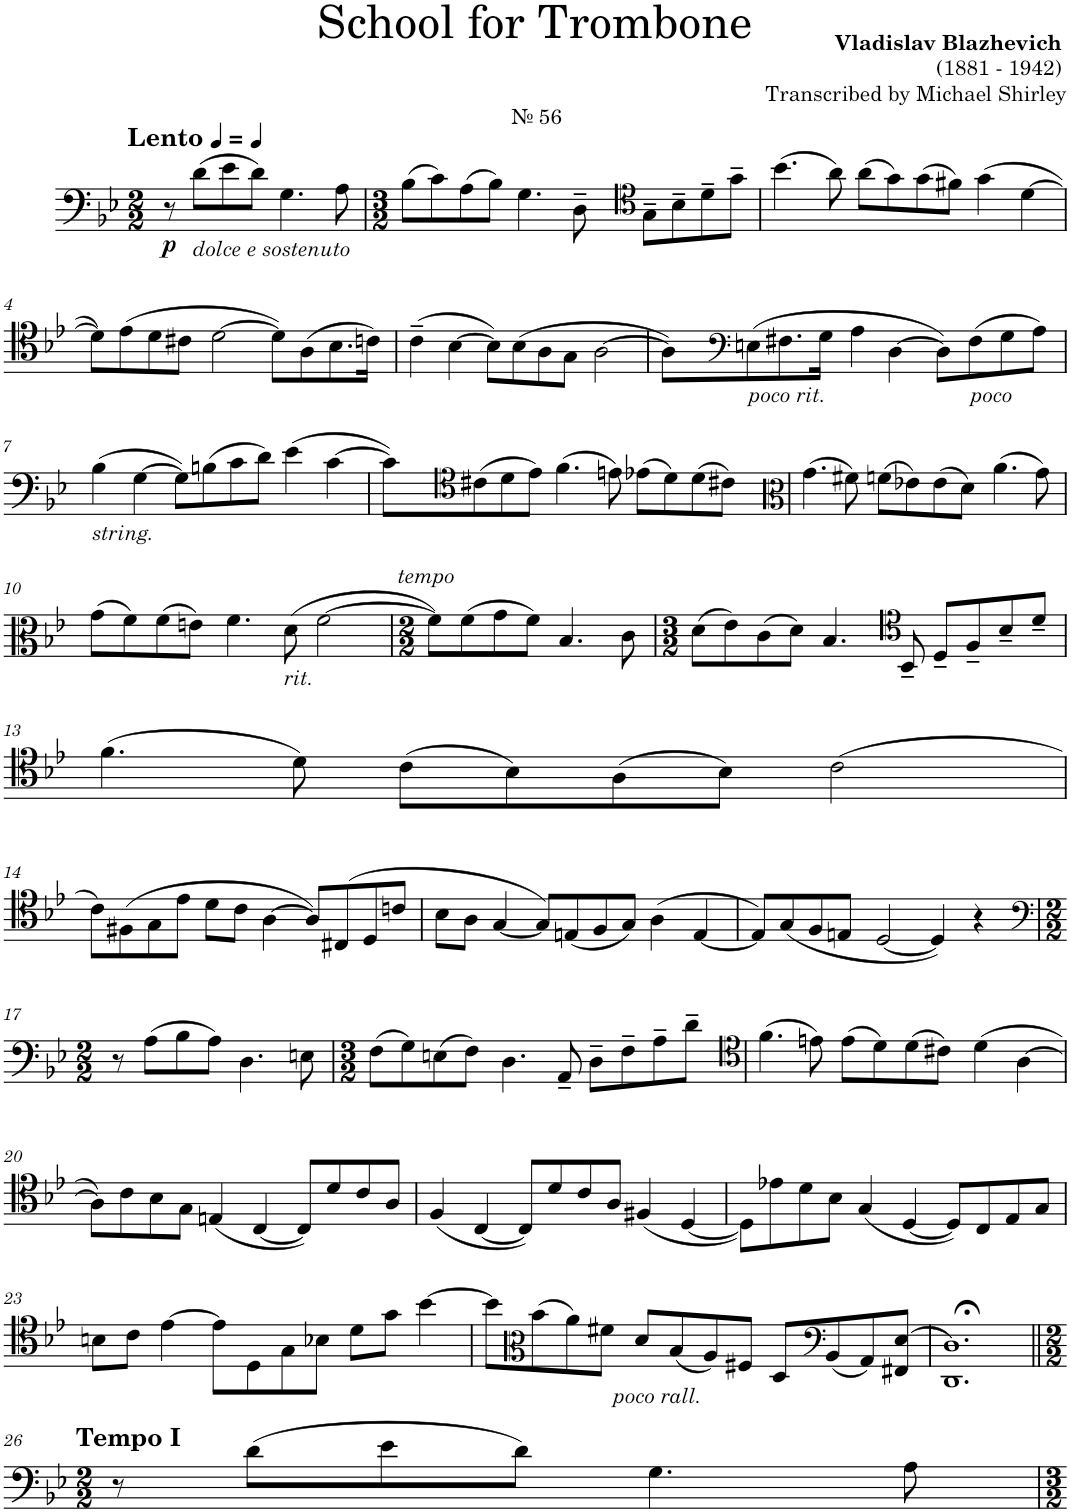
**kern	**dynam
*part1	*part1
*staff1	*staff1
*I"Trombone	*
*I'Tbn.	*
*clefF4	*
*k[b-e-]	*
*M2/2	*
=1	=1
!LO:TX:a:t=№ 56	!
!LO:TX:a:B:t=Lento	!
!	!LO:DY:b
8r	p
!LO:TX:b:i:t=dolce e sostenuto	!
(8d\L	.
8e-\	.
8d\J)	.
4.G\	.
8A\	.
=2	=2
*M3/2	*
(8B-\L	.
8c\)	.
(8A\	.
8B-\J)	.
4.G\	.
8D~\	.
*clefC4	*
8G~\L	.
8B-~\	.
8d~\	.
8g~\J	.
=3	=3
(4.b-\	.
8a\)	.
(8a\L	.
8g\)	.
(8g\	.
8f#X\J)	.
(4g\	.
[4d\	.
!!LO:LB:g=z
=4	=4
8d\L])	.
(8e-\	.
8d\	.
8c#X\J	.
[2d\	.
8d\L])	.
(8A\	.
8.B-\	.
16cn\Jk)	.
=5	=5
(4c~\	.
[4B-\	.
8B-\L])	.
(8B-\	.
8A\	.
8G\J	.
[2A\	.
=6	=6
8A\L])	.
*clefF4	*
!LO:TX:b:i:t=poco rit.	!
(8En\	.
8.F#X\	.
16G\Jk	.
4A\	.
[4D\	.
8D\L])	.
!LO:TX:b:i:t=poco	!
(8F#\	.
8G\	.
8A\J)	.
!!LO:LB:g=z
=7	=7
!LO:TX:b:i:t=string.	!
(4B-\	.
[4G\	.
8G\L])	.
(8Bn\	.
8c\	.
8d\J)	.
(4e-\	.
[4c\	.
=8	=8
8c\L])	.
*clefC4	*
(8c#X\	.
8d\	.
8e-\J)	.
(4.f\	.
8en\)	.
(8e-X\L	.
8d\)	.
(8d\	.
8c#X\J)	.
=9	=9
*clefC3	*
(4.g\	.
8f#X\)	.
(8fn\L	.
8e-X\)	.
(8e-\	.
8d\J)	.
(4.a\	.
8g\)	.
!!LO:LB:g=z
=10	=10
(8g\L	.
8f\)	.
(8f\	.
8en\J)	.
4.f\	.
!LO:TX:b:i:t=rit.	!
(8d\	.
[2f\	.
=11	=11
*M2/2	*
!LO:TX:a:i:t=tempo	!
8f\L])	.
(8f\	.
8g\	.
8f\J)	.
4.B-/	.
8c\	.
=12	=12
*M3/2	*
(8d\L	.
8e-\)	.
(8c\	.
8d\J)	.
4.B-/	.
*clefC4	*
8BB-~/	.
8D~/L	.
8F~/	.
8B-~/	.
8d~/J	.
!!LO:LB:g=z
=13	=13
(4.f\	.
8d\)	.
(8c\L	.
8B-\)	.
(8A\	.
8B-\J)	.
[2c\	.
!!LO:LB:g=z
=14	=14
8c\L]	.
(8F#X\	.
8G\	.
8e-\J	.
8d\L	.
8c\J	.
[4A\	.
8A/L])	.
(8C#X/	.
8D/	.
8cn/J	.
=15	=15
8B-\L	.
8A\J	.
[4G/	.
8G/L])	.
(8En/	.
8F/	.
8G/J)	.
(>4A\	.
[4E/	.
=16	=16
8E/L])	.
(8G/	.
8F/	.
8En/J	.
[2D/	.
4D/])	.
4r	.
!!LO:LB:g=z
=17	=17
*clefF4	*
*M2/2	*
8r	.
(8A\L	.
8B-\	.
8A\J)	.
4.D\	.
8En\	.
=18	=18
*M3/2	*
(8F\L	.
8G\)	.
(8En\	.
8F\J)	.
4.D\	.
8AA~/	.
8D~\L	.
8F~\	.
8A~\	.
8d~\J	.
=19	=19
*clefC4	*
(4.f\	.
8en\)	.
(8e\L	.
8d\)	.
(8d\	.
8c#X\J)	.
(4d\	.
[4A\	.
!!LO:LB:g=z
=20	=20
8A\L])	.
8c\	.
8B-\	.
8G\J	.
(4En/	.
[4C/	.
8C/L])	.
8d/	.
8c/	.
8A/J	.
=21	=21
(4F/	.
[4C/	.
8C/L])	.
8d/	.
8c/	.
8A/J	.
(<4F#X/	.
[<4D/	.
=22	=22
8D\L])	.
8e-X\	.
8d\	.
8B-\J	.
(4G/	.
[4D/	.
8D/L])	.
8C/	.
8E-/	.
8G/J	.
!!LO:LB:g=z
=23	=23
8Bn\L	.
8c\J	.
[4e-\	.
8e-\L]	.
8D\	.
8G\	.
8B-X\J	.
8d\L	.
8g\J	.
[4b-\	.
=24	=24
8b-\L]	.
*clefC3	*
(8b-\	.
8a\)	.
8f#X\J	.
!LO:TX:b:i:t=poco rall.	!
8d/L	.
(8B-/	.
8A/)	.
8F#X/J	.
8D/L	.
*clefF4	*
(8BB-/	.
8AA/)	.
(>8FF#X/ 8E-/J	.
=25	=25
1.DD;< 1.D;<)	.
!!LO:LB:g=z
=26||	=26||
*M2/2	*
!LO:TX:a:B:t=Tempo I	!
8r	.
(8d\L	.
8e-\	.
8d\J)	.
4.G\	.
8A\	.
=	=
*-	*-
